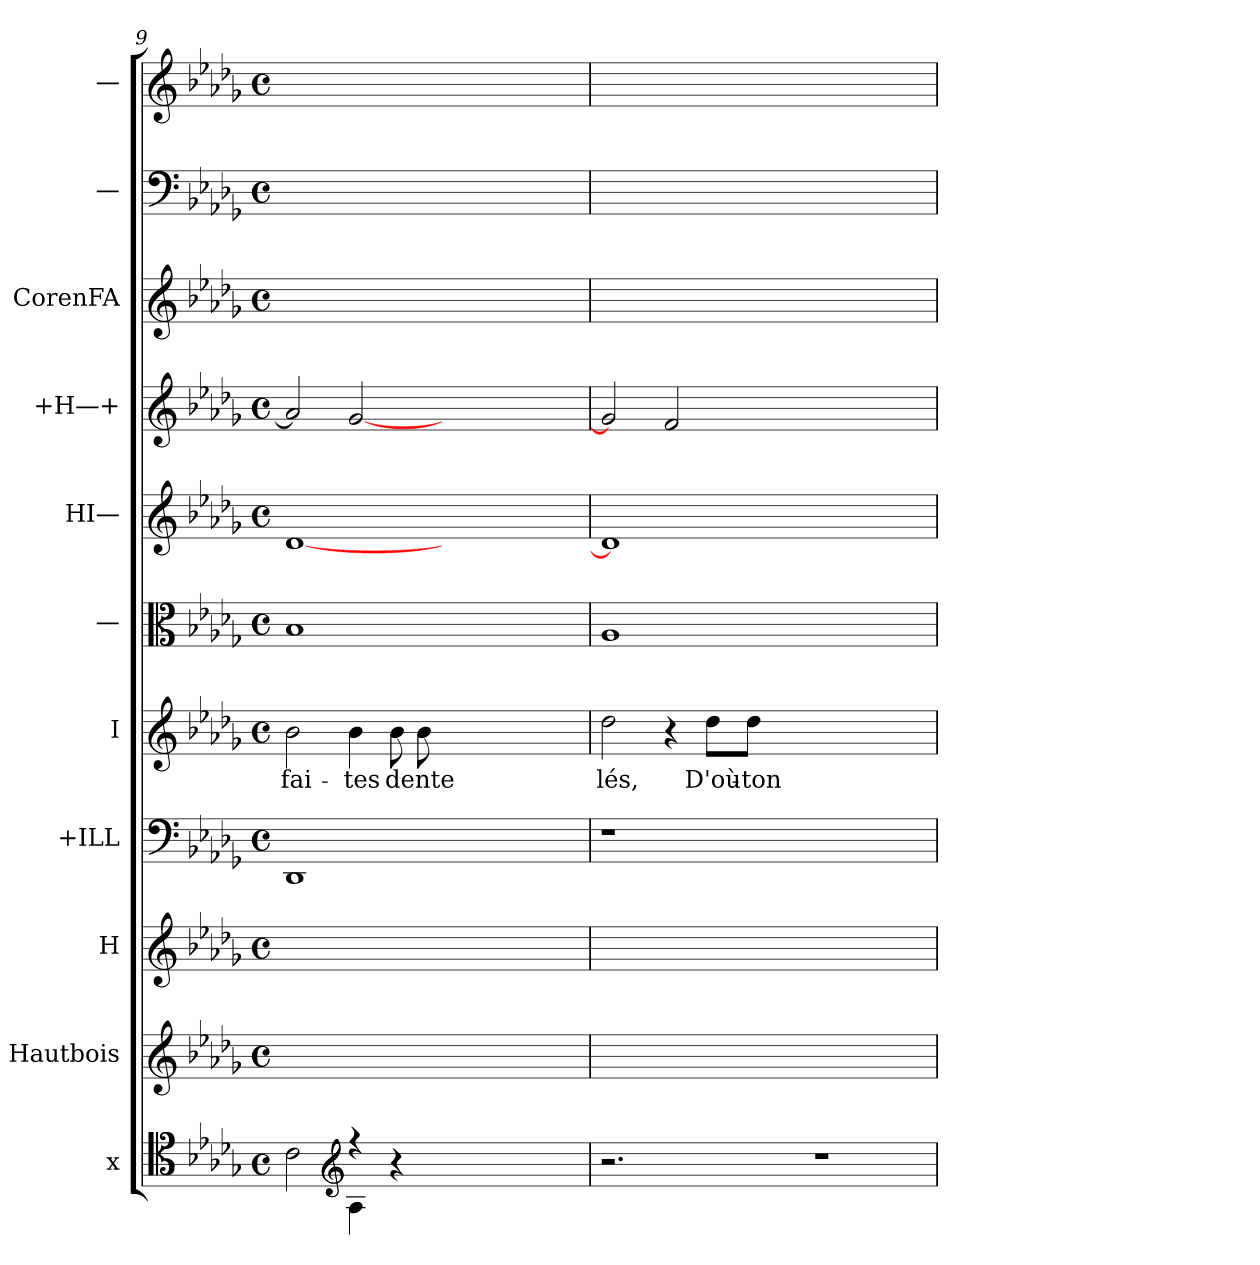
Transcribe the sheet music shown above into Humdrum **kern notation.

**kern	**kern	**kern	**kern	**kern	**text	**kern	**kern	**kern	**kern	**kern	**kern
*part11	*part10	*part9	*part8	*part7	*part7	*part6	*part5	*part4	*part3	*part2	*part1
*staff11	*staff10	*staff9	*staff8	*staff7	*staff7	*staff6	*staff5	*staff4	*staff3	*staff2	*staff1
*I"x	*I"Hautbois	*I"H	*I"+ILL	*I"I	*	*I"—	*I"HI—	*I"+H—+	*I"CorenFA	*I"—	*I"—
*clefC4	*clefG2	*clefG2	*clefF4	*clefG2	*	*clefC3	*clefG2	*clefG2	*clefG2	*clefF4	*clefG2
*k[b-e-a-d-g-]	*k[b-e-a-d-g-]	*k[b-e-a-d-g-]	*k[b-e-a-d-g-]	*k[b-e-a-d-g-]	*	*k[b-e-a-d-g-]	*k[b-e-a-d-g-]	*k[b-e-a-d-g-]	*k[b-e-a-d-g-]	*k[b-e-a-d-g-]	*k[b-e-a-d-g-]
*M4/4	*M4/4	*M4/4	*M4/4	*M4/4	*	*M4/4	*M4/4	*M4/4	*M4/4	*M4/4	*M4/4
*met(c)	*met(c)	*met(c)	*met(c)	*met(c)	*	*met(c)	*met(c)	*met(c)	*met(c)	*met(c)	*met(c)
=9	=9	=9	=9	=9	=9	=9	=9	=9	=9	=9	=9
*^	*	*	*	*	*	*	*	*	*	*	*
2ci\	2ryy	1ryy	1ryy	1DD-i/	2b-i\	fai-	1B-i/	[1d-i/	2a-i/]	1ryy	1ryy	1ryy
*clefG2	*	*	*	*	*	*	*	*	*	*	*	*
4r	4A-j\	.	.	.	4b-i\	tes	.	.	[2g-i/	.	.	.
4r	4ryy	.	.	.	8b-i\	dente	.	.	.	.	.	.
.	.	.	.	.	8b-i\	.	.	.	.	.	.	.
2.ryy	2ryy	1ryy	1ryy	1ryy	1ryy	.	1ryy	1ryy	1ryy	1ryy	1ryy	1ryy
.	2ryy	.	.	.	.	.	.	.	.	.	.	.
4ryy	.	.	.	.	.	.	.	.	.	.	.	.
*v	*v	*	*	*	*	*	*	*	*	*	*	*
=10	=10	=10	=10	=10	=10	=10	=10	=10	=10	=10	=10
2.r	1ryy	1ryy	1r	2dd-i\	lés,	1A-i/	1d-i/]	2g-i/]	1ryy	1ryy	1ryy
.	.	.	.	4r	.	.	.	2fi/	.	.	.
2ryy	.	.	.	8dd-i\L	D'où-	.	.	.	.	.	.
.	.	.	.	8dd-i\J	ton	.	.	.	.	.	.
.	1ryy	1ryy	1ryy	1ryy	.	1ryy	1ryy	1ryy	1ryy	1ryy	1ryy
1r	.	.	.	.	.	.	.	.	.	.	.
.	4ryy	4ryy	4ryy	4ryy	.	4ryy	4ryy	4ryy	4ryy	4ryy	4ryy
=	=	=	=	=	=	=	=	=	=	=	=
*-	*-	*-	*-	*-	*-	*-	*-	*-	*-	*-	*-
